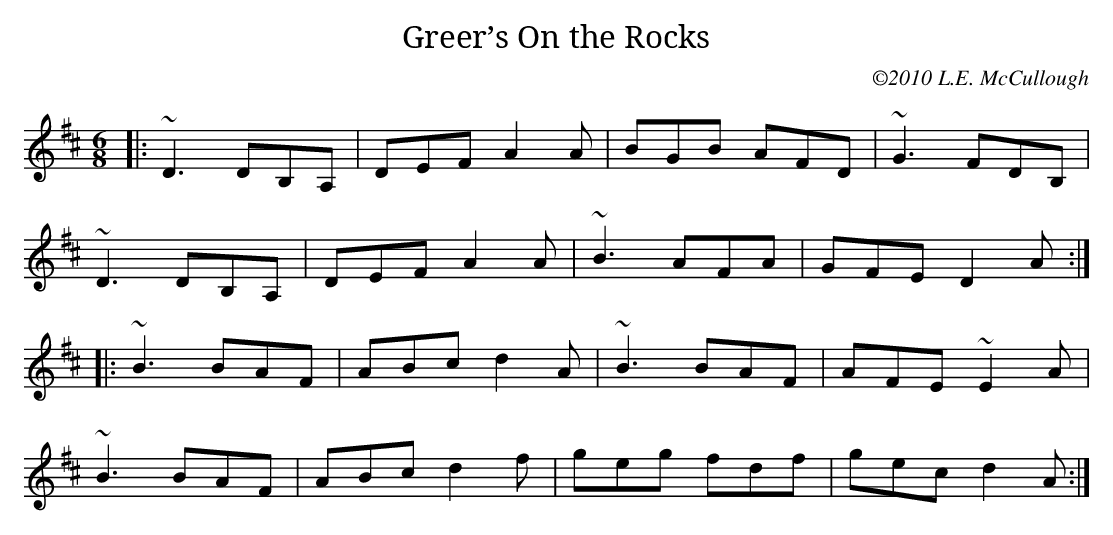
X:1
T:Greer’s On the Rocks
C:©2010 L.E. McCullough
M:6/8
L:1/8
K:D
|:~D3 DB,A,|DEF A2A|BGB AFD|~G3 FDB,|
~D3 DB,A,|DEF A2A|~B3  AFA|GFE D2A:|
|:~B3 BAF|ABc d2A|~B3 BAF|AFE ~E2A|
~B3 BAF|ABc d2f|geg fdf|gec d2A:|
